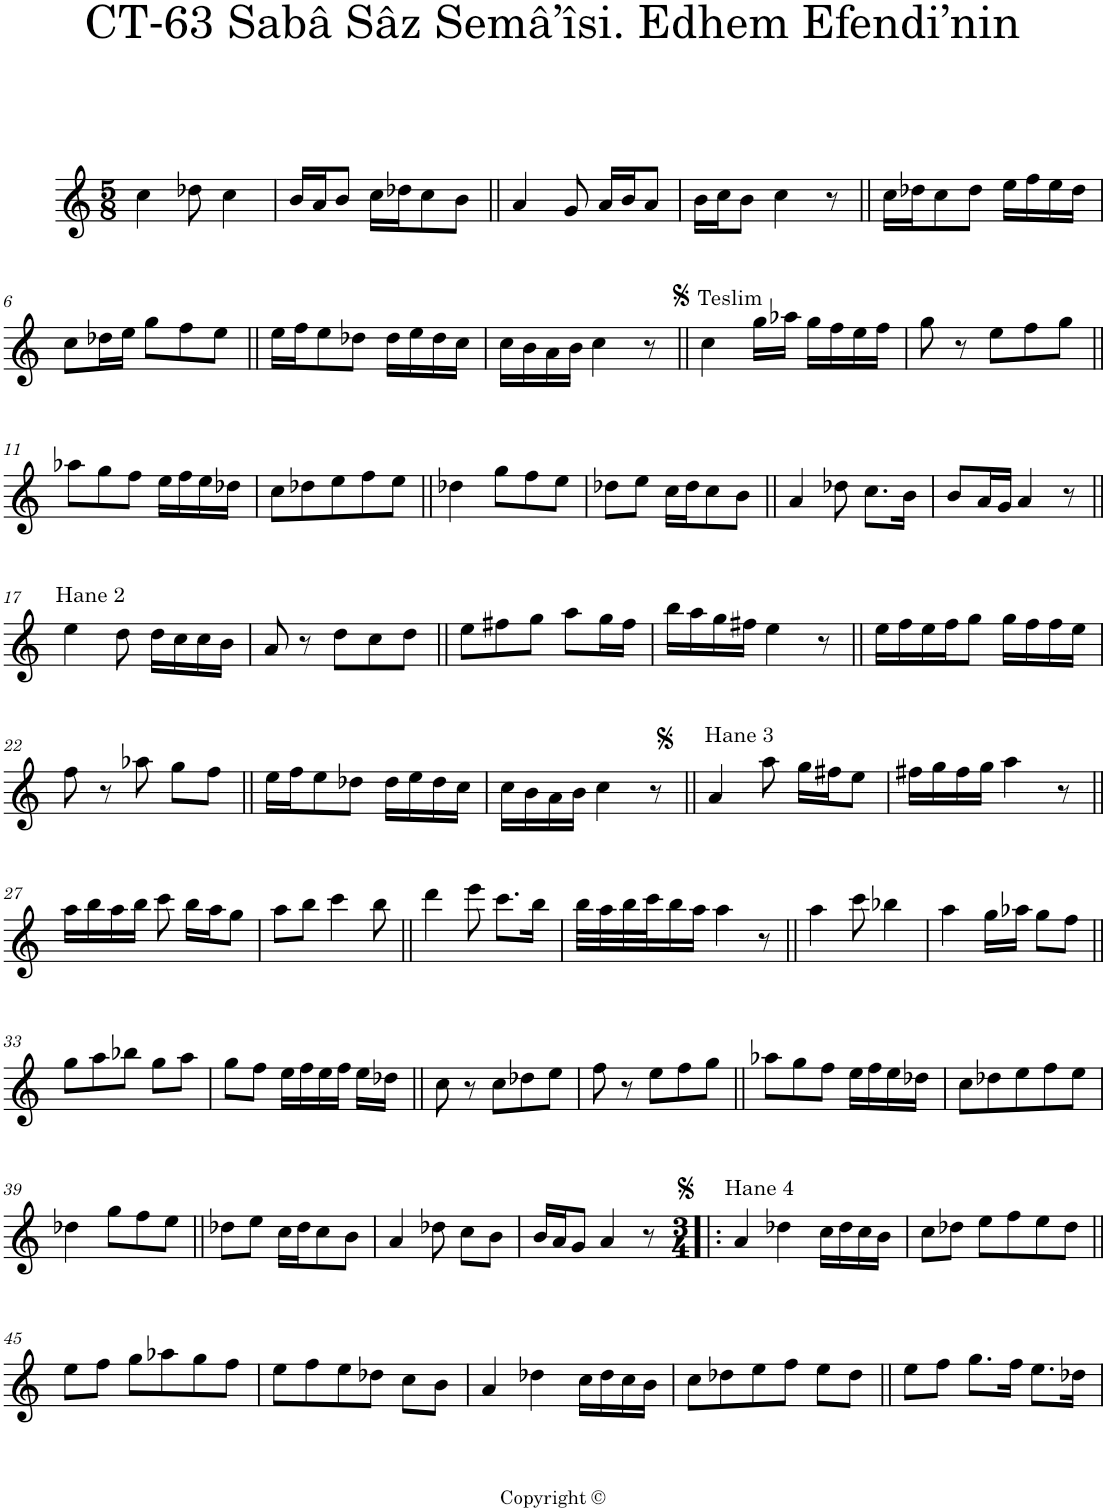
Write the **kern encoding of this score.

**kern
*part1
*staff1
*I"Piano
*I'Pno
*clefG2
*k[]
*M5/8
=1
4cc\
8dd-X\
4cc\
=2
16b/LL
16a/J
8b/J
16cc\LL
16dd-X\J
8cc\
8b\J
=3||
4a/
8g/
16a/LL
16b/J
8a/J
=4
16b\LL
16cc\J
8b\J
4cc\
8r
=5||
16cc\LL
16dd-X\J
8cc\
8dd-\J
16ee\LL
16ff\
16ee\
16dd-\JJ
!!LO:LB:g=z
=6
8cc\L
16dd-X\L
16ee\JJ
8gg\L
8ff\
8ee\J
=7||
16ee\LL
16ff\J
8ee\
8dd-X\J
16dd-\LL
16ee\
16dd-\
16cc\JJ
=8
16cc\LL
16b\
16a\
16b\JJ
4cc\
8r
=9||
!LO:TX:a:t=Teslim
4cc\
16gg\LL
16aa-X\JJ
16gg\LL
16ff\
16ee\
16ff\JJ
=10
8gg\
8r
8ee\L
8ff\
8gg\J
!!LO:LB:g=z
=11||
8aa-X\L
8gg\
8ff\J
16ee\LL
16ff\
16ee\
16dd-X\JJ
=12
8cc\L
8dd-X\
8ee\
8ff\
8ee\J
=13||
4dd-X\
8gg\L
8ff\
8ee\J
=14
8dd-X\L
8ee\J
16cc\LL
16dd-\J
8cc\
8b\J
=15||
4a/
8dd-X\
8.cc\L
16b\Jk
=16
8b/L
16a/L
16g/JJ
4a/
8r
!!LO:LB:g=z
=17||
!LO:TX:a:t=Hane 2
4ee\
8dd\
16dd\LL
16cc\
16cc\
16b\JJ
=18
8a/
8r
8dd\L
8cc\
8dd\J
=19||
8ee\L
8ff#X\
8gg\J
8aa\L
16gg\L
16ff#\JJ
=20
16bb\LL
16aa\
16gg\
16ff#X\JJ
4ee\
8r
=21||
16ee\LL
16ff\
16ee\
16ff\J
8gg\J
16gg\LL
16ff\
16ff\
16ee\JJ
!!LO:LB:g=z
=22
8ff\
8r
8aa-X\
8gg\L
8ff\J
=23||
16ee\LL
16ff\J
8ee\
8dd-X\J
16dd-\LL
16ee\
16dd-\
16cc\JJ
=24
16cc\LL
16b\
16a\
16b\JJ
4cc\
8r
=25||
!LO:TX:a:t=Hane 3
4a/
8aa\
16gg\LL
16ff#X\J
8ee\J
=26
16ff#X\LL
16gg\
16ff#\
16gg\JJ
4aa\
8r
!!LO:LB:g=z
=27||
16aa\LL
16bb\
16aa\
16bb\JJ
8ccc\
16bb\LL
16aa\J
8gg\J
=28
8aa\L
8bb\J
4ccc\
8bb\
=29||
4ddd\
8eee\
8.ccc\L
16bb\Jk
=30
32bb\LLL
32aa\
32bb\
32ccc\J
16bb\
16aa\JJ
4aa\
8r
=31||
4aa\
8ccc\
4bb-X\
=32
4aa\
16gg\LL
16aa-X\JJ
8gg\L
8ff\J
!!LO:LB:g=z
=33||
8gg\L
8aa\
8bb-X\J
8gg\L
8aa\J
=34
8gg\L
8ff\J
16ee\LL
16ff\
16ee\
16ff\JJ
16ee\LL
16dd-X\JJ
=35||
8cc\
8r
8cc\L
8dd-X\
8ee\J
=36
8ff\
8r
8ee\L
8ff\
8gg\J
=37||
8aa-X\L
8gg\
8ff\J
16ee\LL
16ff\
16ee\
16dd-X\JJ
=38
8cc\L
8dd-X\
8ee\
8ff\
8ee\J
!!LO:LB:g=z
=39
4dd-X\
8gg\L
8ff\
8ee\J
=40||
8dd-X\L
8ee\J
16cc\LL
16dd-\J
8cc\
8b\J
=41
4a/
8dd-X\
8cc\L
8b\J
=42
16b/LL
16a/J
8g/J
4a/
8r
=43!|:
*M3/4
!LO:TX:a:t=Hane 4
4a/
4dd-X\
16cc\LL
16dd-\
16cc\
16b\JJ
=44
8cc\L
8dd-X\J
8ee\L
8ff\
8ee\
8dd-\J
!!LO:LB:g=z
=45||
8ee\L
8ff\J
8gg\L
8aa-X\
8gg\
8ff\J
=46
8ee\L
8ff\
8ee\
8dd-X\J
8cc\L
8b\J
=47
4a/
4dd-X\
16cc\LL
16dd-\
16cc\
16b\JJ
=48
8cc\L
8dd-X\
8ee\
8ff\J
8ee\L
8dd-\J
=49||
8ee\L
8ff\J
8.gg\L
16ff\Jk
8.ee\L
16dd-X\Jk
=
*-
